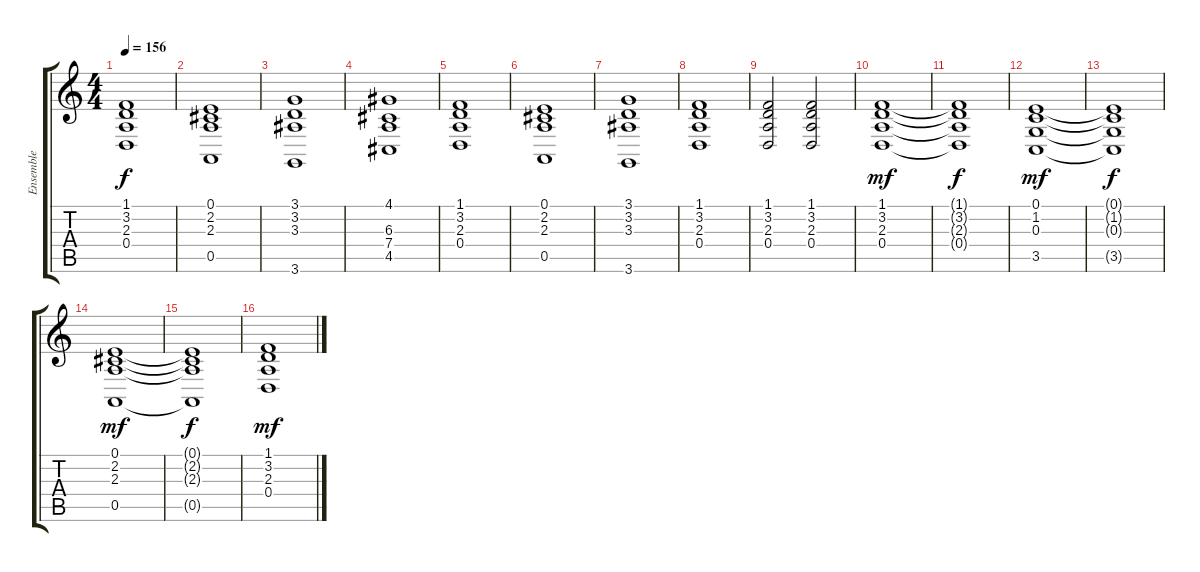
\track ("Ensemble" "Ensemble") {instrument stringensemble1}
\staff {score tabs}
\tuning (E4 B3 G3 D3 A2 E2) {hide}
\ts (4 4)
\section ("" "")
\tempo 156
\clef g2
\ks c
(1.1 3.2 2.3 0.4).1{dy f} |
(0.1 2.2 2.3 0.5).1 |
(3.1 3.2 3.3 3.6).1 |
(4.1 6.3 7.4 4.5).1 |
(1.1 3.2 2.3 0.4).1 |
(0.1 2.2 2.3 0.5).1 |
(3.1 3.2 3.3 3.6).1 |
(1.1 3.2 2.3 0.4).1 |
(1.1 3.2 2.3 0.4).2 (1.1 3.2 2.3 0.4).2 |
\section ("" "")
(1.1 3.2 2.3 0.4).1{dy mf} |
(1.1{t} 3.2{t} 2.3{t} 0.4{t}).1{dy f} |
(0.1 1.2 0.3 3.5).1{dy mf} |
(0.1{t} 1.2{t} 0.3{t} 3.5{t}).1{dy f} |
(0.1 2.2 2.3 0.5).1{dy mf} |
(0.1{t} 2.2{t} 2.3{t} 0.5{t}).1{dy f} |
(1.1 3.2 2.3 0.4).1{dy mf}
